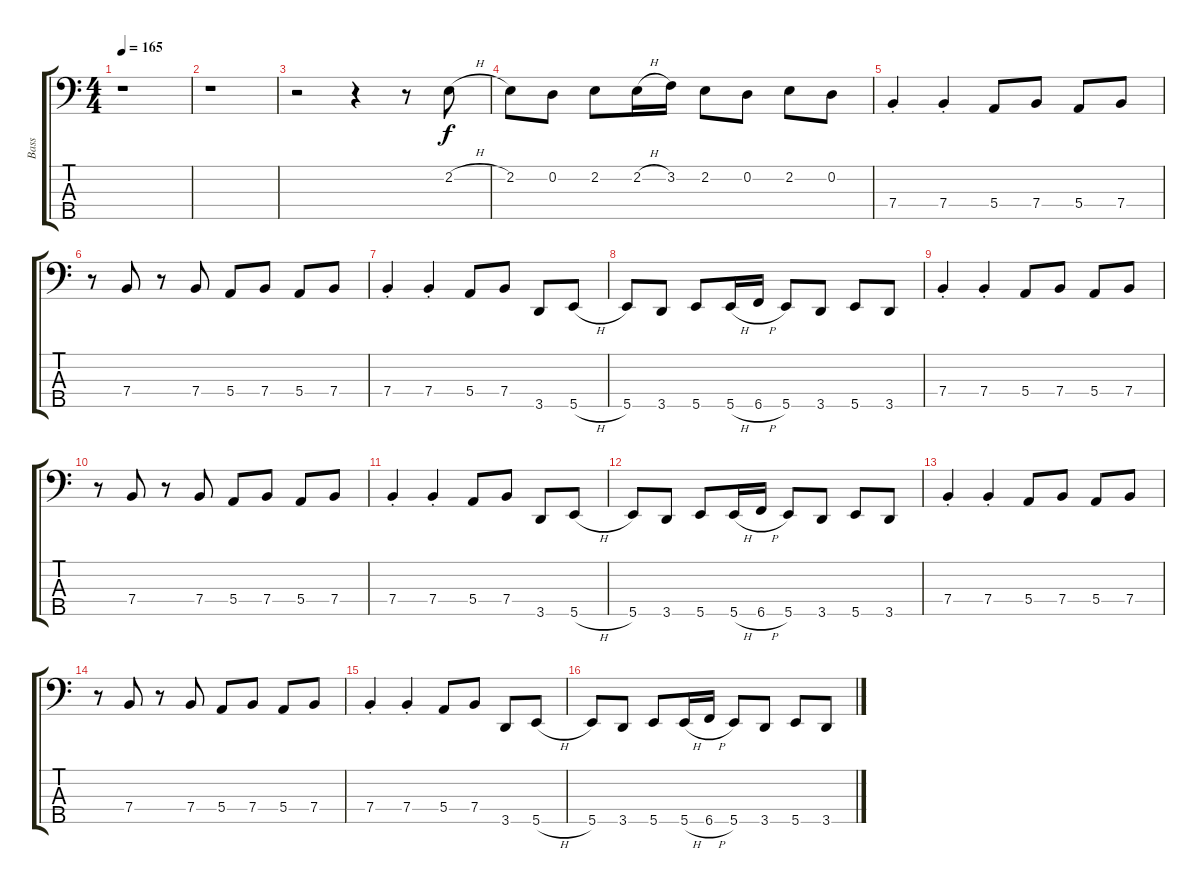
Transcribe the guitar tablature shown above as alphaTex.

\track ("Bass" "Bass") {instrument electricbassfinger}
\staff {score tabs}
\tuning (G2 D2 A1 E1 B0) {hide}
\ts (4 4)
\tempo 165
\clef f4
\ks c
r.1{dy f} |
r.1 |
r.2 r.4 r.8 2.2{h}.8 |
2.2.8 0.2.8 2.2.8 2.2{h}.16 3.2.16 2.2.8 0.2.8 2.2.8 0.2.8 |
7.4{st}.4 7.4{st}.4 5.4.8 7.4.8 5.4.8 7.4.8 |
r.8 7.4.8 r.8 7.4.8 5.4.8 7.4.8 5.4.8 7.4.8 |
7.4{st}.4 7.4{st}.4 5.4.8 7.4.8 3.5.8 5.5{h}.8 |
5.5.8 3.5.8 5.5.8 5.5{h}.16 6.5{h}.16 5.5.8 3.5.8 5.5.8 3.5.8 |
7.4{st}.4 7.4{st}.4 5.4.8 7.4.8 5.4.8 7.4.8 |
r.8 7.4.8 r.8 7.4.8 5.4.8 7.4.8 5.4.8 7.4.8 |
7.4{st}.4 7.4{st}.4 5.4.8 7.4.8 3.5.8 5.5{h}.8 |
5.5.8 3.5.8 5.5.8 5.5{h}.16 6.5{h}.16 5.5.8 3.5.8 5.5.8 3.5.8 |
7.4{st}.4 7.4{st}.4 5.4.8 7.4.8 5.4.8 7.4.8 |
r.8 7.4.8 r.8 7.4.8 5.4.8 7.4.8 5.4.8 7.4.8 |
7.4{st}.4 7.4{st}.4 5.4.8 7.4.8 3.5.8 5.5{h}.8 |
5.5.8 3.5.8 5.5.8 5.5{h}.16 6.5{h}.16 5.5.8 3.5.8 5.5.8 3.5.8
